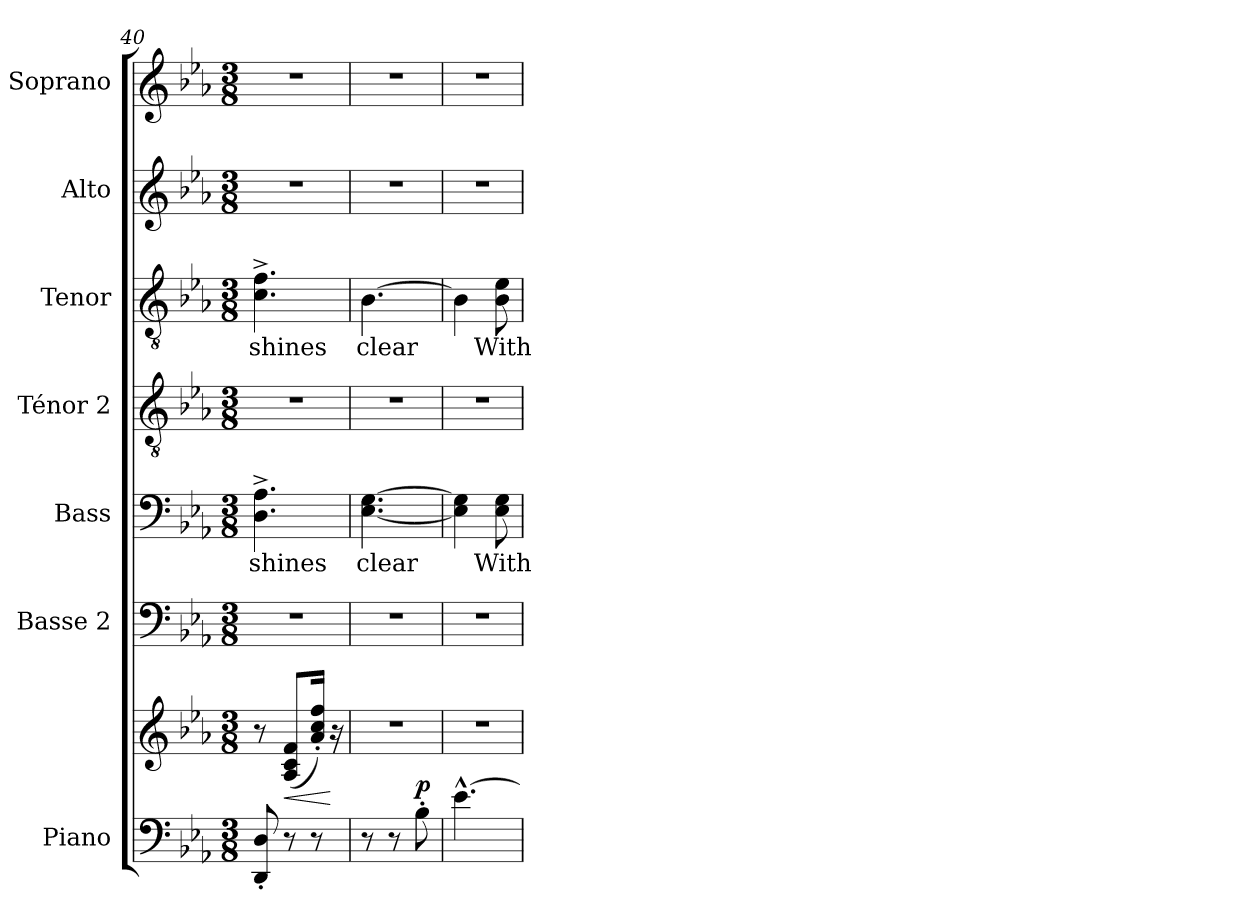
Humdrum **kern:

**kern	**kern	**dynam	**kern	**kern	**text	**kern	**kern	**text	**kern	**kern
*part7	*part7	*part7	*part6	*part5	*part5	*part4	*part3	*part3	*part2	*part1
*staff8	*staff7	*staff7/8	*staff6	*staff5	*staff5	*staff4	*staff3	*staff3	*staff2	*staff1
*I"Piano	*	*	*I"Basse 2	*I"Bass	*	*I"Ténor 2	*I"Tenor	*	*I"Alto	*I"Soprano
*I'Pno	*	*	*	*	*	*	*	*	*	*
*clefF4	*clefG2	*	*clefF4	*clefF4	*	*clefGv2	*clefGv2	*	*clefG2	*clefG2
*k[b-e-a-]	*k[b-e-a-]	*	*k[b-e-a-]	*k[b-e-a-]	*	*k[b-e-a-]	*k[b-e-a-]	*	*k[b-e-a-]	*k[b-e-a-]
*M3/8	*M3/8	*	*M3/8	*M3/8	*	*M3/8	*M3/8	*	*M3/8	*M3/8
=40	=40	=40	=40	=40	=40	=40	=40	=40	=40	=40
!	!	!	!	!	!LO:LY:b	!	!	!LO:LY:b	!	!
8DD/' 8D/'	8r	.	4.r	4.D\^ 4.A-\^	shines	4.r	4.c\^ 4.f\^	shines	4.r	4.r
!	!	!LO:HP:b	!	!	!	!	!	!	!	!
8r	(<8A-/ 8c/ 8f/L	<	.	.	.	.	.	.	.	.
8r	16a-/' 16cc/' 16ff/'Jk)	.	.	.	.	.	.	.	.	.
.	16r	[	.	.	.	.	.	.	.	.
=41	=41	=41	=41	=41	=41	=41	=41	=41	=41	=41
!	!	!	!	!	!LO:LY:b	!	!	!LO:LY:b	!	!
8r	4.r	.	4.r	[4.E-\ [4.G\	clear	4.r	[4.B-\	clear	4.r	4.r
8r	.	.	.	.	.	.	.	.	.	.
!	!	!LO:DY:a=2	!	!	!	!	!	!	!	!
8B-'\	.	p	.	.	.	.	.	.	.	.
=42	=42	=42	=42	=42	=42	=42	=42	=42	=42	=42
[4.e-^^\	4.r	.	4.r	4E-\] 4G\]	.	4.r	4B-\]	.	4.r	4.r
!	!	!	!	!	!LO:LY:b	!	!	!LO:LY:b	!	!
.	.	.	.	8E-\ 8G\	With	.	8B-\ 8e-\	With	.	.
=	=	=	=	=	=	=	=	=	=	=
*-	*-	*-	*-	*-	*-	*-	*-	*-	*-	*-
